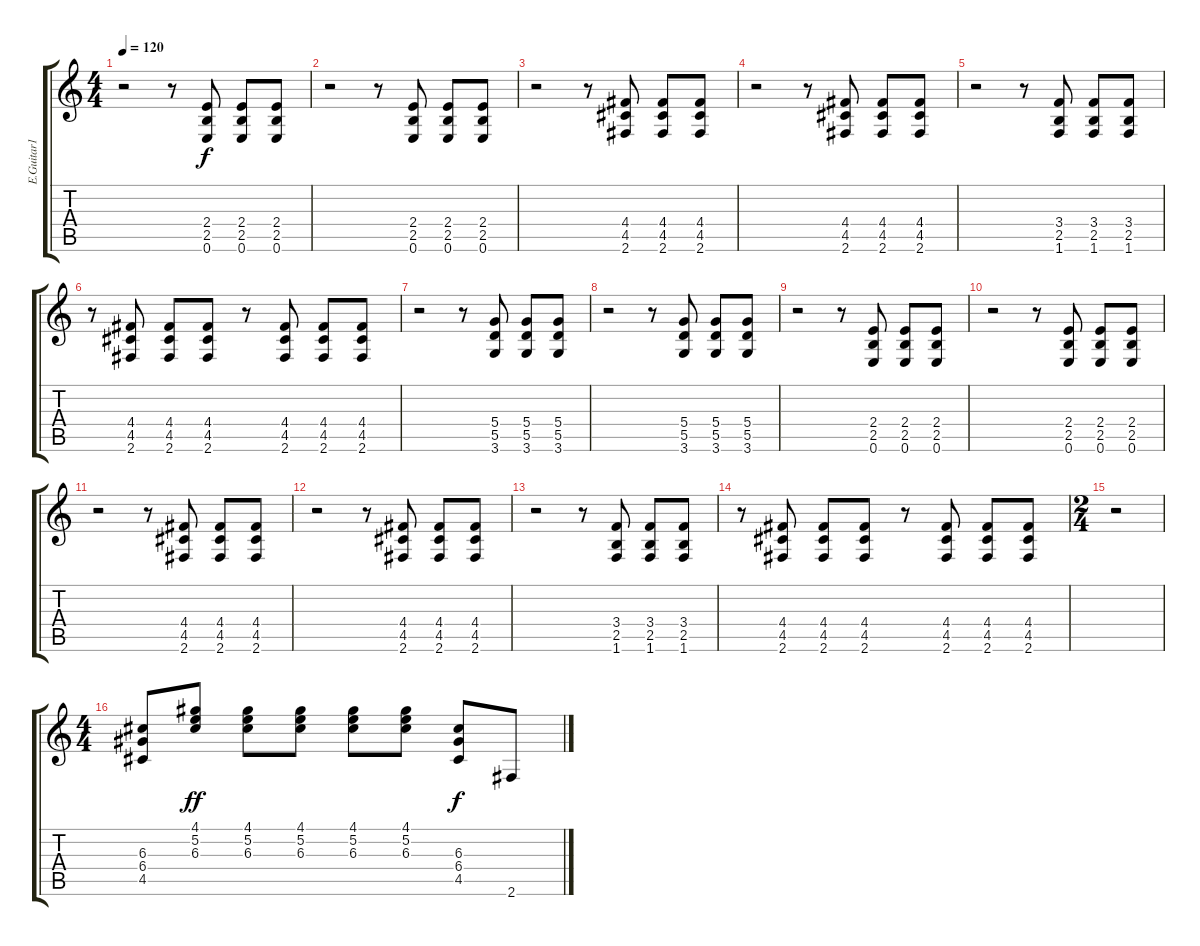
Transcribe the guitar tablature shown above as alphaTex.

\track ("E.Guitar1  (GS) " "E.Guitar1 ") {instrument overdrivenguitar}
\staff {score tabs}
\tuning (E4 B3 G3 D3 A2 E2) {hide}
\ts (4 4)
\tempo 120
\clef g2
\ks c
r.2{dy f} r.8 (2.4 2.5 0.6).8 (2.4 2.5 0.6).8 (2.4 2.5 0.6).8 |
r.2 r.8 (2.4 2.5 0.6).8 (2.4 2.5 0.6).8 (2.4 2.5 0.6).8 |
r.2 r.8 (4.4 4.5 2.6).8 (4.4 4.5 2.6).8 (4.4 4.5 2.6).8 |
r.2 r.8 (4.4 4.5 2.6).8 (4.4 4.5 2.6).8 (4.4 4.5 2.6).8 |
r.2 r.8 (3.4 2.5 1.6).8 (3.4 2.5 1.6).8 (3.4 2.5 1.6).8 |
r.8 (4.4 4.5 2.6).8 (4.4 4.5 2.6).8 (4.4 4.5 2.6).8 r.8 (4.4 4.5 2.6).8 (4.4 4.5 2.6).8 (4.4 4.5 2.6).8 |
r.2 r.8 (5.4 5.5 3.6).8 (5.4 5.5 3.6).8 (5.4 5.5 3.6).8 |
r.2 r.8 (5.4 5.5 3.6).8 (5.4 5.5 3.6).8 (5.4 5.5 3.6).8 |
r.2 r.8 (2.4 2.5 0.6).8 (2.4 2.5 0.6).8 (2.4 2.5 0.6).8 |
r.2 r.8 (2.4 2.5 0.6).8 (2.4 2.5 0.6).8 (2.4 2.5 0.6).8 |
r.2 r.8 (4.4 4.5 2.6).8 (4.4 4.5 2.6).8 (4.4 4.5 2.6).8 |
r.2 r.8 (4.4 4.5 2.6).8 (4.4 4.5 2.6).8 (4.4 4.5 2.6).8 |
r.2 r.8 (3.4 2.5 1.6).8 (3.4 2.5 1.6).8 (3.4 2.5 1.6).8 |
r.8 (4.4 4.5 2.6).8 (4.4 4.5 2.6).8 (4.4 4.5 2.6).8 r.8 (4.4 4.5 2.6).8 (4.4 4.5 2.6).8 (4.4 4.5 2.6).8 |
\ts (2 4)
r.2 |
\ts (4 4)
(6.3 6.4 4.5).8 (4.1 5.2 6.3).8{dy ff} (4.1 5.2 6.3).8 (4.1 5.2 6.3).8 (4.1 5.2 6.3).8 (4.1 5.2 6.3).8 (6.3 6.4 4.5).8{dy f} 2.6.8
